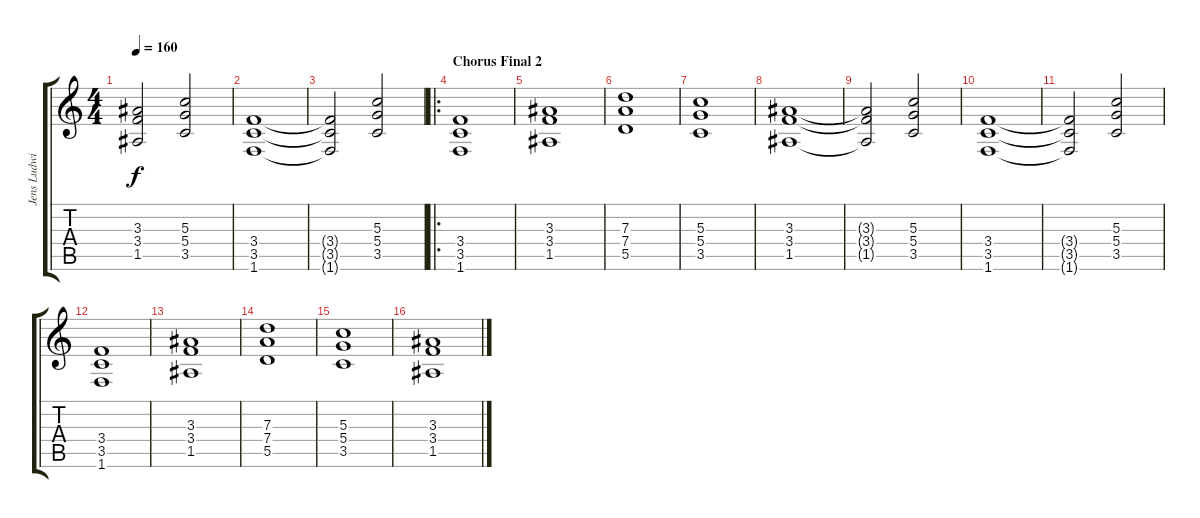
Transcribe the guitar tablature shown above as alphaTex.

\track ("Jens Ludwig" "Jens Ludwi") {instrument distortionguitar}
\staff {score tabs}
\tuning (E4 B3 G3 D3 A2 E2) {hide}
\ts (4 4)
\tempo 160
\clef g2
\ks c
(3.3{t} 3.4{t} 1.5{t}).2{dy f} (5.3 5.4 3.5).2 |
(3.4 3.5 1.6).1 |
(3.4{t} 3.5{t} 1.6{t}).2 (5.3 5.4 3.5).2 |
\ro
\section ("" "Chorus Final 2")
(3.4 3.5 1.6).1 |
(3.3 3.4 1.5).1 |
(7.3 7.4 5.5).1 |
(5.3 5.4 3.5).1 |
(3.3 3.4 1.5).1 |
(3.3{t} 3.4{t} 1.5{t}).2 (5.3 5.4 3.5).2 |
(3.4 3.5 1.6).1 |
(3.4{t} 3.5{t} 1.6{t}).2 (5.3 5.4 3.5).2 |
(3.4 3.5 1.6).1 |
(3.3 3.4 1.5).1 |
(7.3 7.4 5.5).1 |
(5.3 5.4 3.5).1 |
(3.3 3.4 1.5).1
